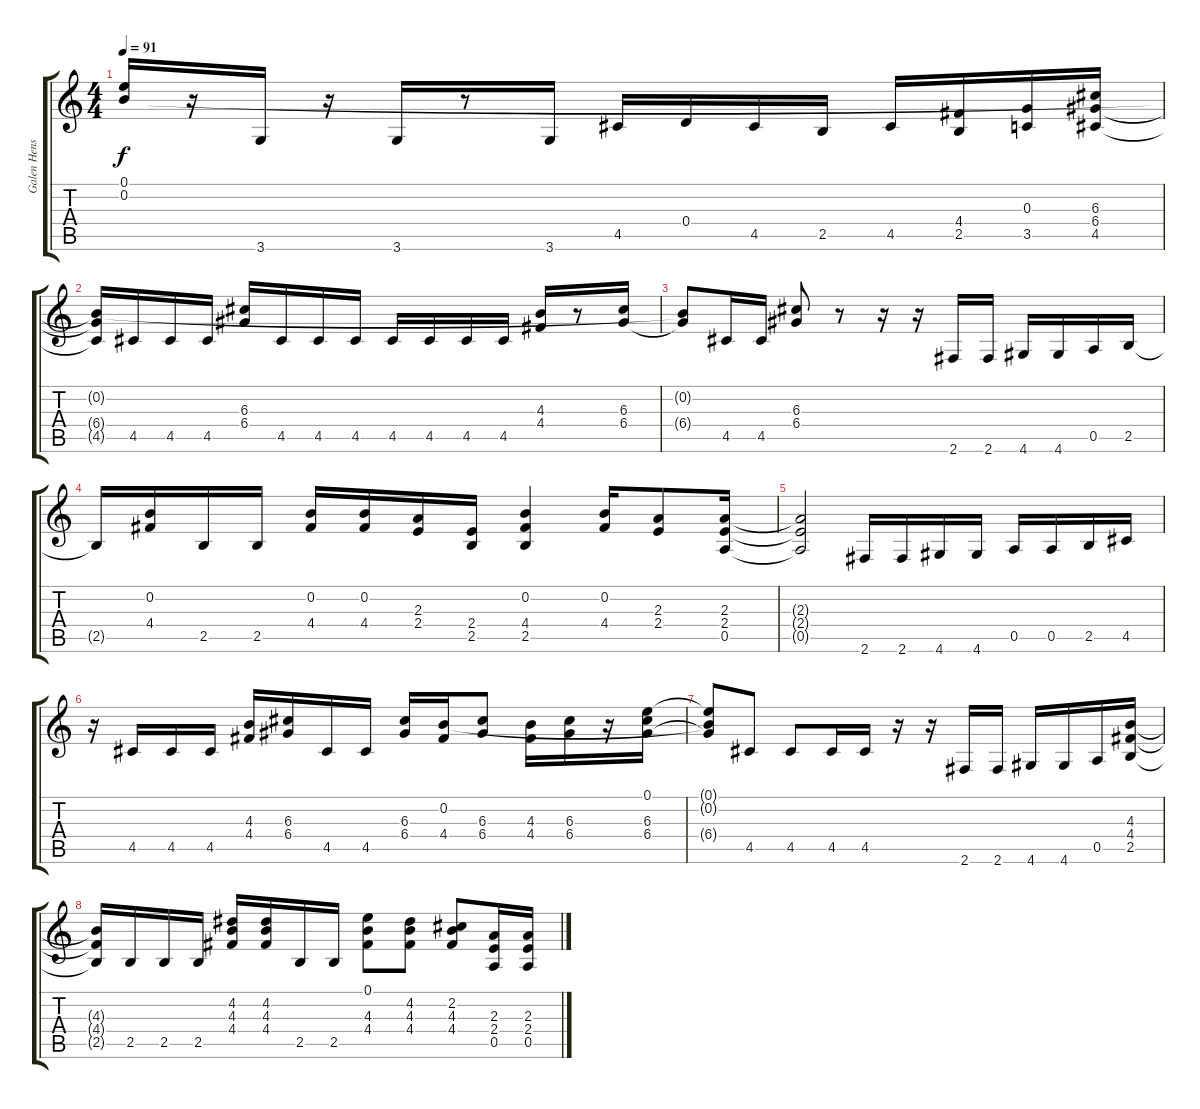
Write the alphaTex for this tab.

\track ("Galen Henson" "Galen Hens") {instrument overdrivenguitar}
\staff {score tabs}
\tuning (E4 B3 G3 D3 A2 E2) {hide}
\ts (4 4)
\tempo 91
\clef g2
\ks c
(0.1{t} 0.2{t}).16{dy f} r.16 3.6.16 r.16 3.6.16 r.8 3.6.16 4.5.16 0.4.16 4.5.16 2.5.16 4.5.16 (4.4 2.5).16 (0.3 3.5).16 (6.3 6.4 4.5).16 |
(0.2{t} 6.4{t} 4.5{t}).16 4.5.16 4.5.16 4.5.16 (6.3 6.4).16 4.5.16 4.5.16 4.5.16 4.5.16 4.5.16 4.5.16 4.5.16 (4.3 4.4).16 r.8 (6.3 6.4).16 |
(0.2{t} 6.4{t}).8 4.5.16 4.5.16 (6.3 6.4).8 r.8 r.16 r.16 2.6.16 2.6.16 4.6.16 4.6.16 0.5.16 2.5.16 |
2.5{t}.16 (0.2 4.4).16 2.5.16 2.5.16 (0.2 4.4).16 (0.2 4.4).16 (2.3 2.4).16 (2.4 2.5).16 (0.2 4.4 2.5).4 (0.2 4.4).16 (2.3 2.4).8 (2.3 2.4 0.5).16 |
(2.3{t} 2.4{t} 0.5{t}).2 2.6.16 2.6.16 4.6.16 4.6.16 0.5.16 0.5.16 2.5.16 4.5.16 |
r.16 4.5.16 4.5.16 4.5.16 (4.3 4.4).16 (6.3 6.4).16 4.5.16 4.5.16 (6.3 6.4).16 (0.2 4.4).16 (6.3 6.4).8 (4.3 4.4).16 (6.3 6.4).16 r.16 (0.1 6.3 6.4).16 |
(0.1{t} 0.2{t} 6.4{t}).8 4.5.8 4.5.8 4.5.16 4.5.16 r.16 r.16 2.6.16 2.6.16 4.6.16 4.6.16 0.5.16 (4.3 4.4 2.5).16 |
(4.3{t} 4.4{t} 2.5{t}).16 2.5.16 2.5.16 2.5.16 (4.2 4.3 4.4).16 (4.2 4.3 4.4).16 2.5.16 2.5.16 (0.1 4.3 4.4).8 (4.2 4.3 4.4).8 (2.2 4.3 4.4).8 (2.3 2.4 0.5).16 (2.3 2.4 0.5).16
